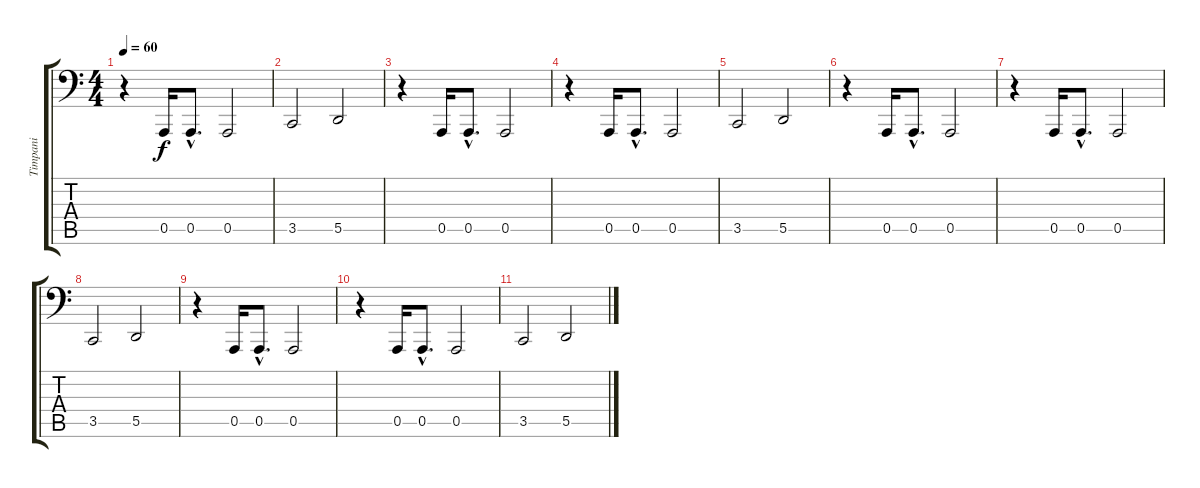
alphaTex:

\track ("Timpani" "Timpani") {instrument timpani}
\staff {score tabs}
\tuning (E3 B2 G2 D2 A1 E1) {hide}
\ts (4 4)
\tempo 60
\clef f4
\ks c
r.4{dy f} 0.5.16 0.5{hac}.8{d} 0.5.2 |
3.5.2 5.5.2 |
r.4 0.5.16 0.5{hac}.8{d} 0.5.2 |
r.4 0.5.16 0.5{hac}.8{d} 0.5.2 |
3.5.2 5.5.2 |
r.4 0.5.16 0.5{hac}.8{d} 0.5.2 |
r.4 0.5.16 0.5{hac}.8{d} 0.5.2 |
3.5.2 5.5.2 |
r.4 0.5.16 0.5{hac}.8{d} 0.5.2 |
r.4 0.5.16 0.5{hac}.8{d} 0.5.2 |
3.5.2 5.5.2
